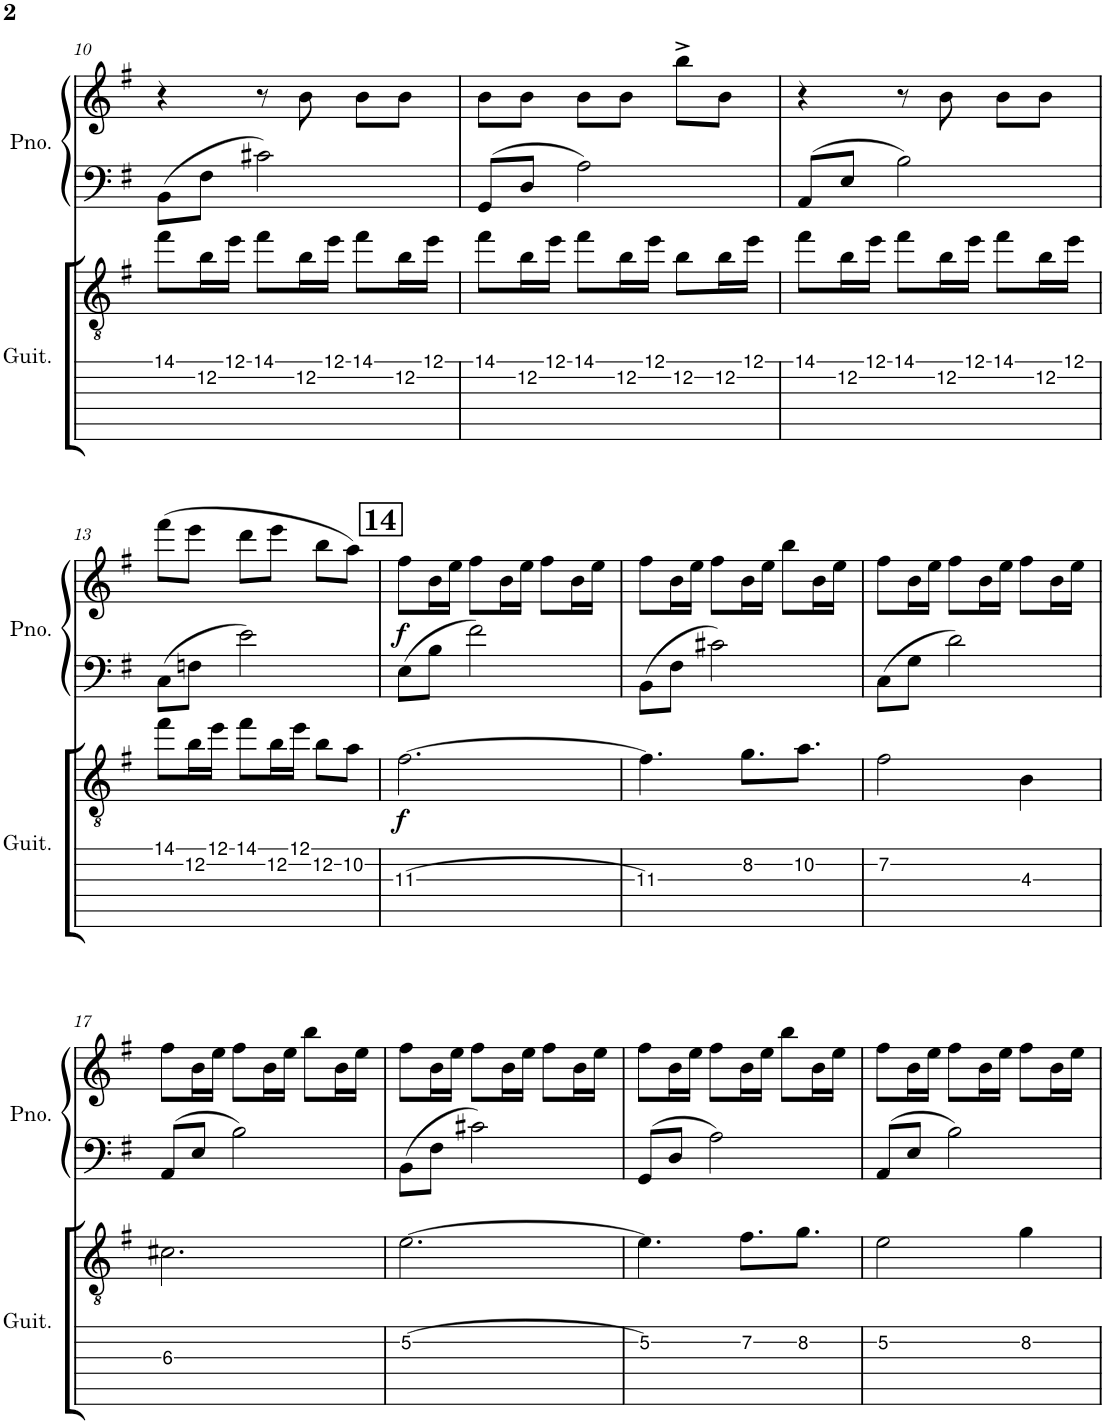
**kern	**kern	**dynam	**kern	**kern	**dynam
*part2	*part2	*part2	*part1	*part1	*part1
*staff4	*staff3	*staff3/4	*staff2	*staff1	*staff1/2
*I"Classical Guitar	*	*	*I"Piano	*	*
*I'Guit.	*	*	*I'Pno.	*	*
!!LO:PB:g=z
*	*clefGv2	*	*clefF4	*clefG2	*
*k[f#]	*k[f#]	*	*k[f#]	*k[f#]	*
*M3/4	*M3/4	*	*M3/4	*M3/4	*
=10	=10	=10	=10	=10	=10
8ff#L	8ff#\L	.	8BB\L	4r	.
16bL	16b\L	.	8F#\J	.	.
16eeJJ	16ee\JJ	.	.	.	.
8ff#L	8ff#\L	.	2c#X\	8r	.
16bL	16b\L	.	.	8b\	.
16eeJJ	16ee\JJ	.	.	.	.
8ff#L	8ff#\L	.	.	8b\L	.
16bL	16b\L	.	.	8b\J	.
16eeJJ	16ee\JJ	.	.	.	.
=11	=11	=11	=11	=11	=11
8ff#L	8ff#\L	.	8GG/L	8b\L	.
16bL	16b\L	.	8D/J	8b\J	.
16eeJJ	16ee\JJ	.	.	.	.
8ff#L	8ff#\L	.	2A\	8b\L	.
16bL	16b\L	.	.	8b\J	.
16eeJJ	16ee\JJ	.	.	.	.
8bL	8b\L	.	.	8bb^\L	.
16bL	16b\L	.	.	8b\J	.
16eeJJ	16ee\JJ	.	.	.	.
=12	=12	=12	=12	=12	=12
8ff#L	8ff#\L	.	8AA/L	4r	.
16bL	16b\L	.	8E/J	.	.
16eeJJ	16ee\JJ	.	.	.	.
8ff#L	8ff#\L	.	2B\	8r	.
16bL	16b\L	.	.	8b\	.
16eeJJ	16ee\JJ	.	.	.	.
8ff#L	8ff#\L	.	.	8b\L	.
16bL	16b\L	.	.	8b\J	.
16eeJJ	16ee\JJ	.	.	.	.
!!LO:LB:g=z
=13	=13	=13	=13	=13	=13
8ff#L	8ff#\L	.	8C\L	(8fff#\L	.
16bL	16b\L	.	8Fn\J	8eee\J	.
16eeJJ	16ee\JJ	.	.	.	.
8ff#L	8ff#\L	.	2e\	8ddd\L	.
16bL	16b\L	.	.	8eee\J	.
16eeJJ	16ee\JJ	.	.	.	.
8bL	8b\L	.	.	8bb\L	.
8aJ	8a\J	.	.	8aa\J)	.
!!LO:REH:place=s1:a:B:cj:fs=14:t=14
=14	=14	=14	=14	=14	=14
!	!	!LO:DY:b	!	!	!LO:DY:b
[2.f#	[2.f#\	f	8E\L	8ff#\L	f
.	.	.	8B\J	16b\L	.
.	.	.	.	16ee\JJ	.
.	.	.	2f#\	8ff#\L	.
.	.	.	.	16b\L	.
.	.	.	.	16ee\JJ	.
.	.	.	.	8ff#\L	.
.	.	.	.	16b\L	.
.	.	.	.	16ee\JJ	.
=15	=15	=15	=15	=15	=15
4.f#]	4.f#\]	.	8BB\L	8ff#\L	.
.	.	.	8F#\J	16b\L	.
.	.	.	.	16ee\JJ	.
.	.	.	2c#X\	8ff#\L	.
8.g	8.g\L	.	.	16b\L	.
.	.	.	.	16ee\JJ	.
.	.	.	.	8bb\L	.
8.aJ	8.a\J	.	.	.	.
.	.	.	.	16b\L	.
.	.	.	.	16ee\JJ	.
=16	=16	=16	=16	=16	=16
2f#	2f#\	.	8C\L	8ff#\L	.
.	.	.	8G\J	16b\L	.
.	.	.	.	16ee\JJ	.
.	.	.	2d\	8ff#\L	.
.	.	.	.	16b\L	.
.	.	.	.	16ee\JJ	.
4B	4B\	.	.	8ff#\L	.
.	.	.	.	16b\L	.
.	.	.	.	16ee\JJ	.
!!LO:LB:g=z
=17	=17	=17	=17	=17	=17
2.c#	2.c#X\	.	8AA/L	8ff#\L	.
.	.	.	8E/J	16b\L	.
.	.	.	.	16ee\JJ	.
.	.	.	2B\	8ff#\L	.
.	.	.	.	16b\L	.
.	.	.	.	16ee\JJ	.
.	.	.	.	8bb\L	.
.	.	.	.	16b\L	.
.	.	.	.	16ee\JJ	.
=18	=18	=18	=18	=18	=18
[2.e	[2.e\	.	8BB\L	8ff#\L	.
.	.	.	8F#\J	16b\L	.
.	.	.	.	16ee\JJ	.
.	.	.	2c#X\	8ff#\L	.
.	.	.	.	16b\L	.
.	.	.	.	16ee\JJ	.
.	.	.	.	8ff#\L	.
.	.	.	.	16b\L	.
.	.	.	.	16ee\JJ	.
=19	=19	=19	=19	=19	=19
4.e]	4.e\]	.	8GG/L	8ff#\L	.
.	.	.	8D/J	16b\L	.
.	.	.	.	16ee\JJ	.
.	.	.	2A\	8ff#\L	.
8.f#	8.f#\L	.	.	16b\L	.
.	.	.	.	16ee\JJ	.
.	.	.	.	8bb\L	.
8.gJ	8.g\J	.	.	.	.
.	.	.	.	16b\L	.
.	.	.	.	16ee\JJ	.
=20	=20	=20	=20	=20	=20
2e	2e\	.	8AA/L	8ff#\L	.
.	.	.	8E/J	16b\L	.
.	.	.	.	16ee\JJ	.
.	.	.	2B\	8ff#\L	.
.	.	.	.	16b\L	.
.	.	.	.	16ee\JJ	.
4g	4g\	.	.	8ff#\L	.
.	.	.	.	16b\L	.
.	.	.	.	16ee\JJ	.
=	=	=	=	=	=
*-	*-	*-	*-	*-	*-
